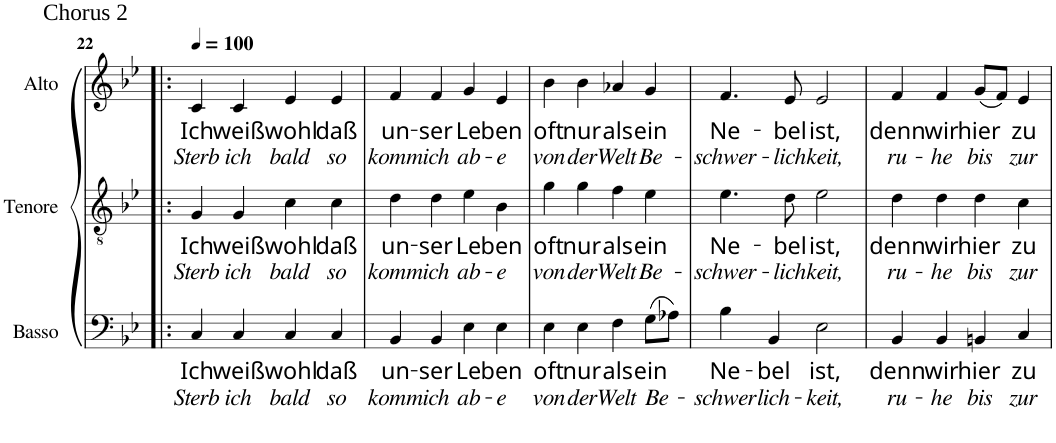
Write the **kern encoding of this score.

**kern	**text	**text	**kern	**text	**text	**kern	**text	**text
*part3	*part3	*part3	*part2	*part2	*part2	*part1	*part1	*part1
*staff3	*staff3	*staff3	*staff2	*staff2	*staff2	*staff1	*staff1	*staff1
*I"Basso	*	*	*I"Tenore	*	*	*I"Alto	*	*
*I'Basso	*	*	*I'Tenore	*	*	*I'Alto	*	*
!!LO:PB:g=z
*clefF4	*	*	*clefGv2	*	*	*clefG2	*	*
*k[b-e-]	*	*	*k[b-e-]	*	*	*k[b-e-]	*	*
*B-:	*	*	*B-:	*	*	*B-:	*	*
*M4/4	*	*	*M4/4	*	*	*M4/4	*	*
*met(c)	*	*	*met(c)	*	*	*met(c)	*	*
=22!|:	=22!|:	=22!|:	=22!|:	=22!|:	=22!|:	=22!|:	=22!|:	=22!|:
!	!	!	!	!	!	!LO:TX:a:t=Chorus 2	!	!
!	!LO:LY:b	!LO:LY:b	!	!LO:LY:b	!LO:LY:b	!	!LO:LY:b	!LO:LY:b
4C/	Ich	Sterb	4G/	Ich	Sterb	4c/	Ich	Sterb
!	!LO:LY:b	!LO:LY:b	!	!LO:LY:b	!LO:LY:b	!	!LO:LY:b	!LO:LY:b
4C/	weiß	ich	4G/	weiß	ich	4c/	weiß	ich
!	!LO:LY:b	!LO:LY:b	!	!LO:LY:b	!LO:LY:b	!	!LO:LY:b	!LO:LY:b
4C/	wohl	bald	4c\	wohl	bald	4e-/	wohl	bald
!	!LO:LY:b	!LO:LY:b	!	!LO:LY:b	!LO:LY:b	!	!LO:LY:b	!LO:LY:b
4C/	daß	so	4c\	daß	so	4e-/	daß	so
=23	=23	=23	=23	=23	=23	=23	=23	=23
!	!LO:LY:b	!LO:LY:b	!	!LO:LY:b	!LO:LY:b	!	!LO:LY:b	!LO:LY:b
4BB-/	un-	-komm	4d\	un-	-komm	4f/	un-	-komm
!	!LO:LY:b	!LO:LY:b	!	!LO:LY:b	!LO:LY:b	!	!LO:LY:b	!LO:LY:b
4BB-/	ser	ich	4d\	ser	ich	4f/	ser	ich
!	!LO:LY:b	!LO:LY:b	!	!LO:LY:b	!LO:LY:b	!	!LO:LY:b	!LO:LY:b
4E-\	Le-	-ab-	4e-\	Le-	-ab-	4g/	Le-	-ab-
!	!LO:LY:b	!LO:LY:b	!	!LO:LY:b	!LO:LY:b	!	!LO:LY:b	!LO:LY:b
4E-\	-ben	e	4B-\	-ben	e	4e-/	-ben	e
=24	=24	=24	=24	=24	=24	=24	=24	=24
!	!LO:LY:b	!LO:LY:b	!	!LO:LY:b	!LO:LY:b	!	!LO:LY:b	!LO:LY:b
4E-\	oft	von	4g\	oft	von	4b-\	oft	von
!	!LO:LY:b	!LO:LY:b	!	!LO:LY:b	!LO:LY:b	!	!LO:LY:b	!LO:LY:b
4E-\	nur	der	4g\	nur	der	4b-\	nur	der
!	!LO:LY:b	!LO:LY:b	!	!LO:LY:b	!LO:LY:b	!	!LO:LY:b	!LO:LY:b
4F\	als	Welt	4f\	als	Welt	4a-X/	als	Welt
!	!LO:LY:b	!LO:LY:b	!	!LO:LY:b	!LO:LY:b	!	!LO:LY:b	!LO:LY:b
(>8G\L	ein	Be-	4e-\	ein	Be-	4g/	ein	Be-
8A-X\J)	.	.	.	.	.	.	.	.
=25	=25	=25	=25	=25	=25	=25	=25	=25
!	!LO:LY:b	!LO:LY:b	!	!LO:LY:b	!LO:LY:b	!	!LO:LY:b	!LO:LY:b
4B-\	-Ne-	-schwer-	4.e-\	-Ne-	-schwer-	4.f/	-Ne-	-schwer-
!	!LO:LY:b	!LO:LY:b	!	!	!	!	!	!
4BB-/	-bel	lich-	.	.	.	.	.	.
!	!	!	!	!LO:LY:b	!LO:LY:b	!	!LO:LY:b	!LO:LY:b
.	.	.	8d\	-bel	lich-	8e-/	-bel	lich-
!	!LO:LY:b	!LO:LY:b	!	!LO:LY:b	!LO:LY:b	!	!LO:LY:b	!LO:LY:b
2E-\	-ist,	keit,	2e-\	-ist,	keit,	2e-/	-ist,	keit,
=26	=26	=26	=26	=26	=26	=26	=26	=26
!	!LO:LY:b	!LO:LY:b	!	!LO:LY:b	!LO:LY:b	!	!LO:LY:b	!LO:LY:b
4BB-/	denn	ru-	4d\	denn	ru-	4f/	denn	ru-
!	!LO:LY:b	!LO:LY:b	!	!LO:LY:b	!LO:LY:b	!	!LO:LY:b	!LO:LY:b
4BB-/	-wir	he	4d\	-wir	he	4f/	-wir	he
!	!LO:LY:b	!LO:LY:b	!	!LO:LY:b	!LO:LY:b	!	!LO:LY:b	!LO:LY:b
4BBn/	hier	bis	4d\	hier	bis	(<8g/L	hier	bis
.	.	.	.	.	.	8f/J)	.	.
!	!LO:LY:b	!LO:LY:b	!	!LO:LY:b	!LO:LY:b	!	!LO:LY:b	!LO:LY:b
4C/	zu	zur	4c\	zu	zur	4e-/	zu	zur
=	=	=	=	=	=	=	=	=
*-	*-	*-	*-	*-	*-	*-	*-	*-
